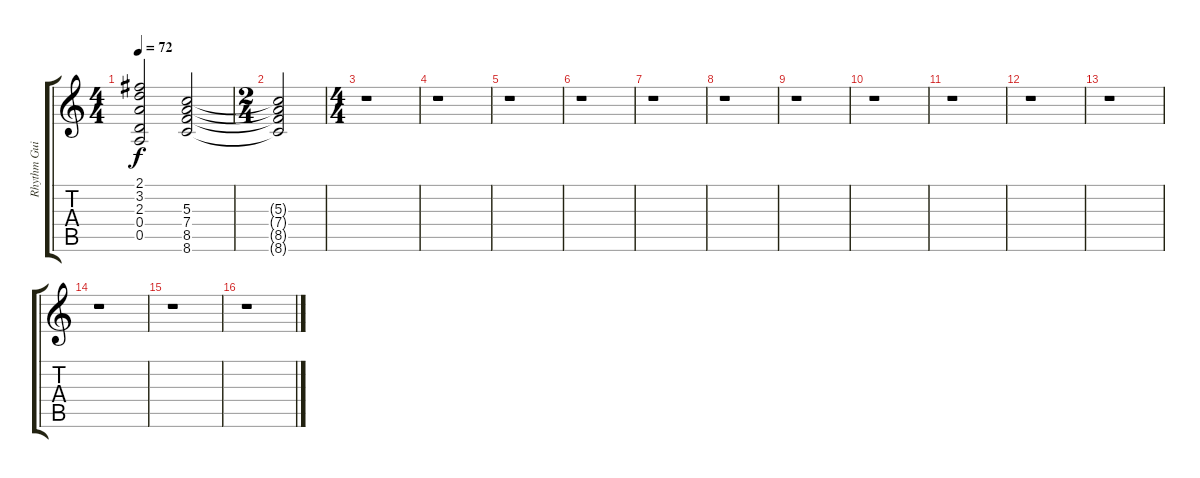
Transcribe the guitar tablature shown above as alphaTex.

\track ("Rhythm Guitar" "Rhythm Gui") {instrument overdrivenguitar}
\staff {score tabs}
\tuning (E4 B3 G3 D3 A2 E2) {hide}
\ts (4 4)
\tempo 72
\clef g2
\ks c
(2.1{t} 3.2{t} 2.3{t} 0.4{t} 0.5{t}).2{dy f} (5.3 7.4 8.5 8.6).2 |
\ts (2 4)
(5.3{t} 7.4{t} 8.5{t} 8.6{t}).2 |
\ts (4 4)
r.1 |
r.1 |
r.1 |
r.1 |
r.1 |
r.1 |
r.1 |
r.1 |
r.1 |
r.1 |
r.1 |
r.1 |
r.1 |
r.1
